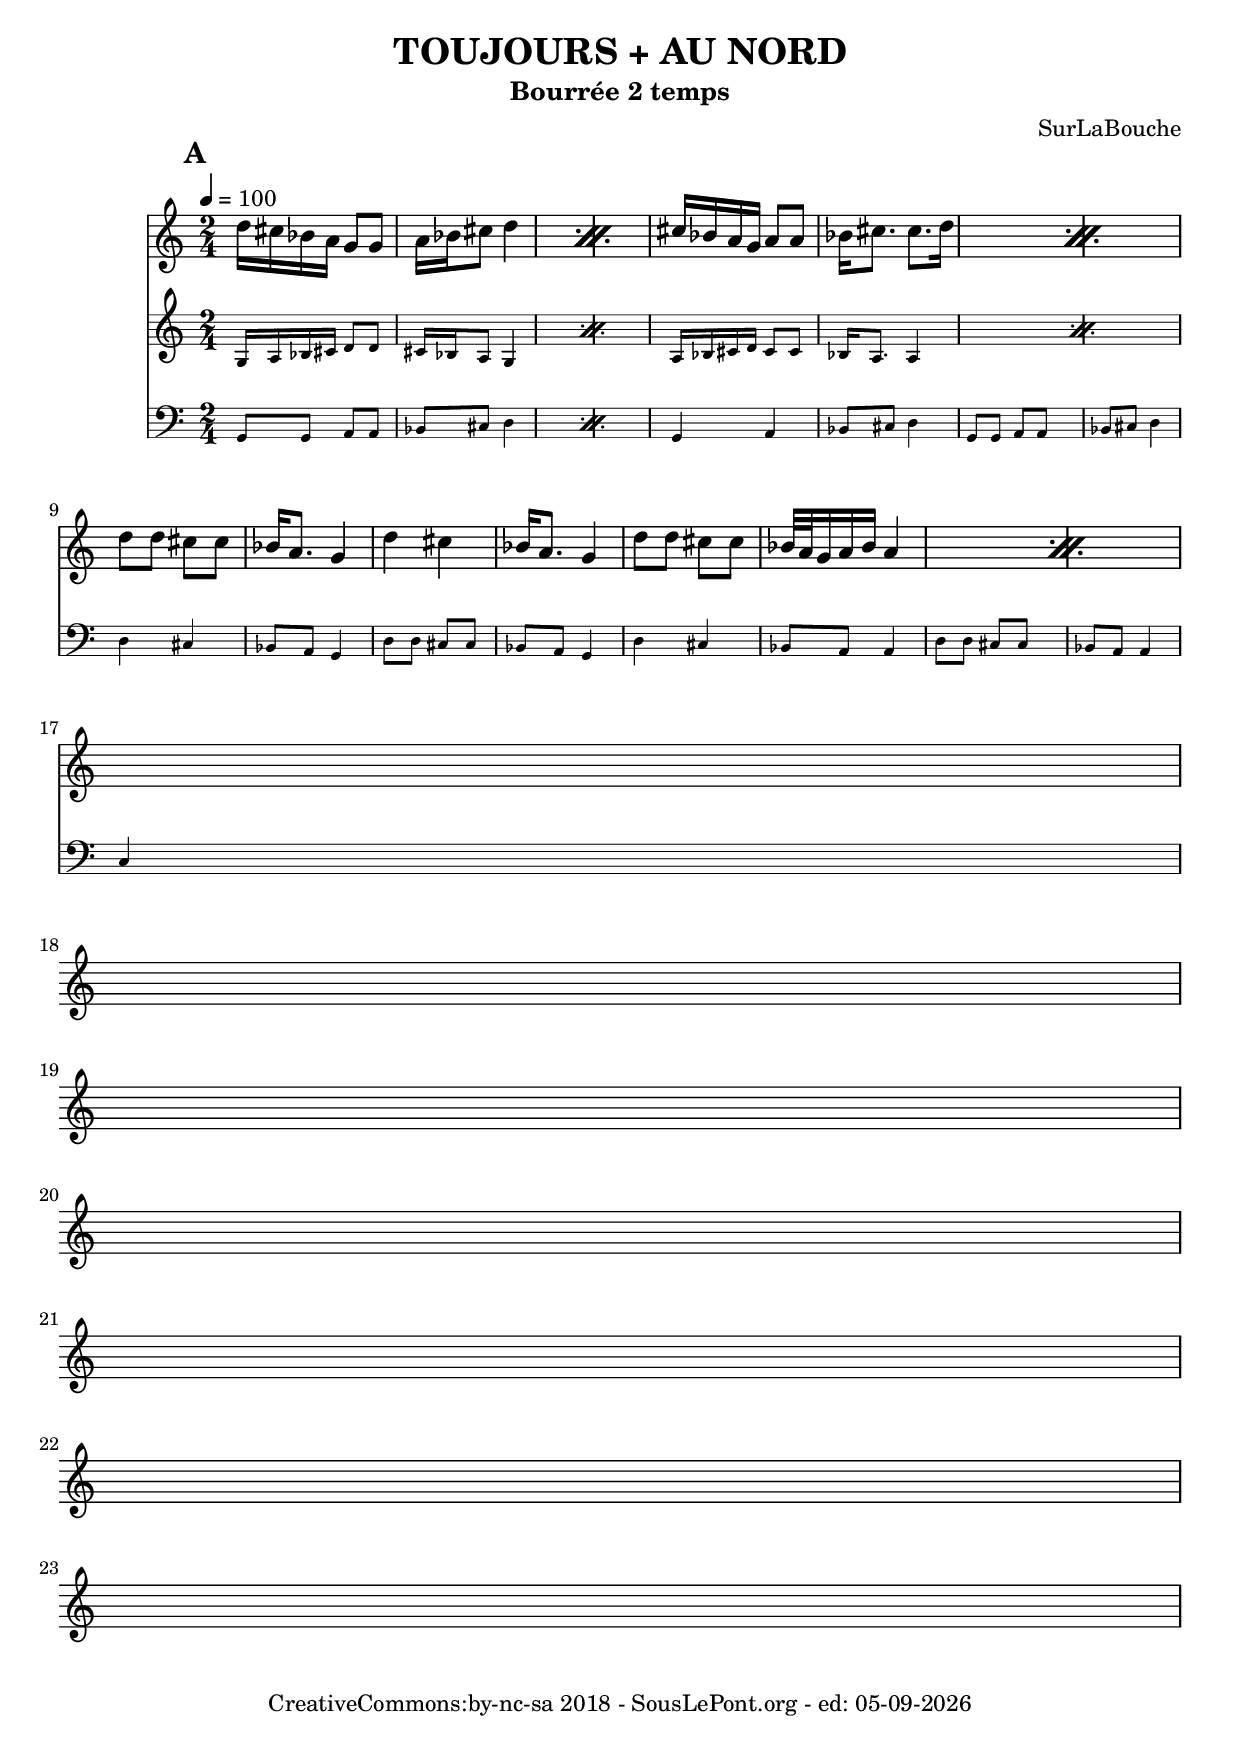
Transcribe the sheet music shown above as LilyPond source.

\version "2.10.0"
#(set-default-paper-size "a4")
#(set-global-staff-size 20)

\header{
	title = "TOUJOURS + AU NORD"
	subtitle = "Bourrée 2 temps"
	composer = "SurLaBouche"
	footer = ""
        date = # ( strftime "%d-%m-%Y" ( localtime ( current-time ) ) )
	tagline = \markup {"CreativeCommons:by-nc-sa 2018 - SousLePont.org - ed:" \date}
	dedication = ""
}
%Décommente la ligne suivante pour gagner de la place
%\paper {between-system-space = 1.0\cm between-system-padding = 1 ragged-bottom=##f ragged-last-bottom=##f }
pipeSymbol = {\bar ":|:" \break \mark \default}

harmonies = { \chords {
}}
melodie   = \relative c'' { 
\time 2/4
\tempo 4 = 100
\mark \default
\repeat percent 2{d16 cis bes a g8 g a16 bes cis8 d4 } 
\repeat percent 2{cis16 bes a g a8 a bes16 cis8. cis8. d16}\break
d8 d cis cis bes16 a8. g4 d' cis  bes16 a8. g4
\repeat percent 2{d'8 d cis cis bes32 a g16 a bes a4}
s2 \break s2 \break s2 \break s2 \break s2 \break s2 \break s2 \break 
}

droite    = \relative c' { 
\repeat percent 2{g16 a bes cis d8 d cis16 bes a8 g4}
\repeat percent 2{a16 bes cis d cis8 cis bes16 a8. a4}
}
gauche    = \relative c { 
\repeat percent 2{g8 g a a bes cis d4} 
g,4 a bes8 cis d4 g,8 g a a bes cis d4
d4 cis bes8 a g4 d'8 d cis cis bes a g4
d'4 cis bes8 a a4 d8 d cis cis bes a a4
\break c4 s4 \break s2 \break s2 \break 
}

\score {
  <<
	\new ChordNames \harmonies	%grave les accords au dessus 	
	\new Staff = "" { \clef "treble" \override Score.RehearsalMark #'padding = #5 \set Score.markFormatter = #format-mark-circle-letters \set Score.skipBars = ##t \melodie }

%	\new PianoStaff = "" <<
       \new Staff = "droite" \with {\RemoveEmptyStaves \override StaffSymbol #'staff-space = #(magstep -3)\override StaffSymbol #'thickness = #(magstep -3)}  {\set fontSize = #-3 \droite }
     \new Staff = "gauche"   \with { \RemoveEmptyStaves \override StaffSymbol #'staff-space = #(magstep -3)\override StaffSymbol #'thickness = #(magstep -3)}  {\set fontSize = #-3 \clef "bass" \gauche }
%       >>
  >>    
  \midi {
    }
  \layout {}
}

